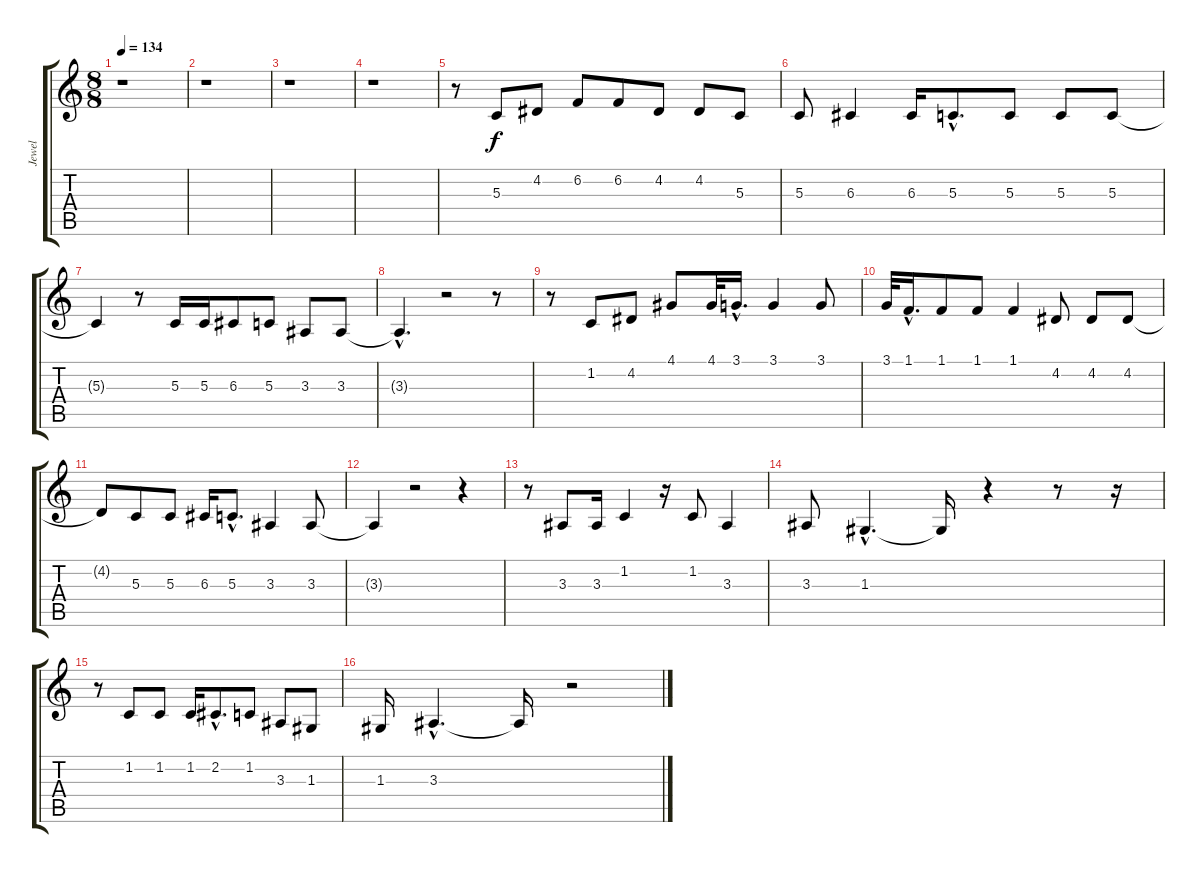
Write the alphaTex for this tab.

\track ("Jewel" "Jewel") {instrument recorder}
\staff {score tabs}
\tuning (E4 B3 G3 D3 A2 E2) {hide}
\ts (8 8)
\tempo 134
\clef g2
\ks c
r.1{dy f instrument recorder} |
r.1 |
r.1 |
r.1 |
r.8 5.3.8 4.2.8 6.2.8 6.2.8 4.2.8 4.2.8 5.3.8 |
5.3.8 6.3.4 6.3.16 5.3{hac}.8{d} 5.3.8 5.3.8 5.3.8 |
5.3{t}.4 r.8 5.3.16 5.3.16 6.3.8 5.3.8 3.3.8 3.3.8 |
3.3{hac t}.4{d} r.2 r.8 |
r.8 1.2.8 4.2.8 4.1.8 4.1.32 3.1{hac}.16{d} 3.1.4 3.1.8 |
3.1.32 1.1{hac}.16{d} 1.1.8 1.1.8 1.1.4 4.2.8 4.2.8 4.2.8 |
4.2{t}.8 5.3.8 5.3.8 6.3.16 5.3{hac}.8{d} 3.3.4 3.3.8 |
3.3{t}.4 r.2 r.4 |
r.8 3.3.8 3.3.16 1.2.4 r.16 1.2.8 3.3.4 |
3.3.8 1.3{hac}.4{d} 1.3{t}.16 r.4 r.8 r.16 |
r.8 1.2.8 1.2.8 1.2.16 2.2{hac}.8{d} 1.2.8 3.3.8 1.3.8 |
1.3.16 3.3{hac}.4{d} 3.3{t}.16 r.2
